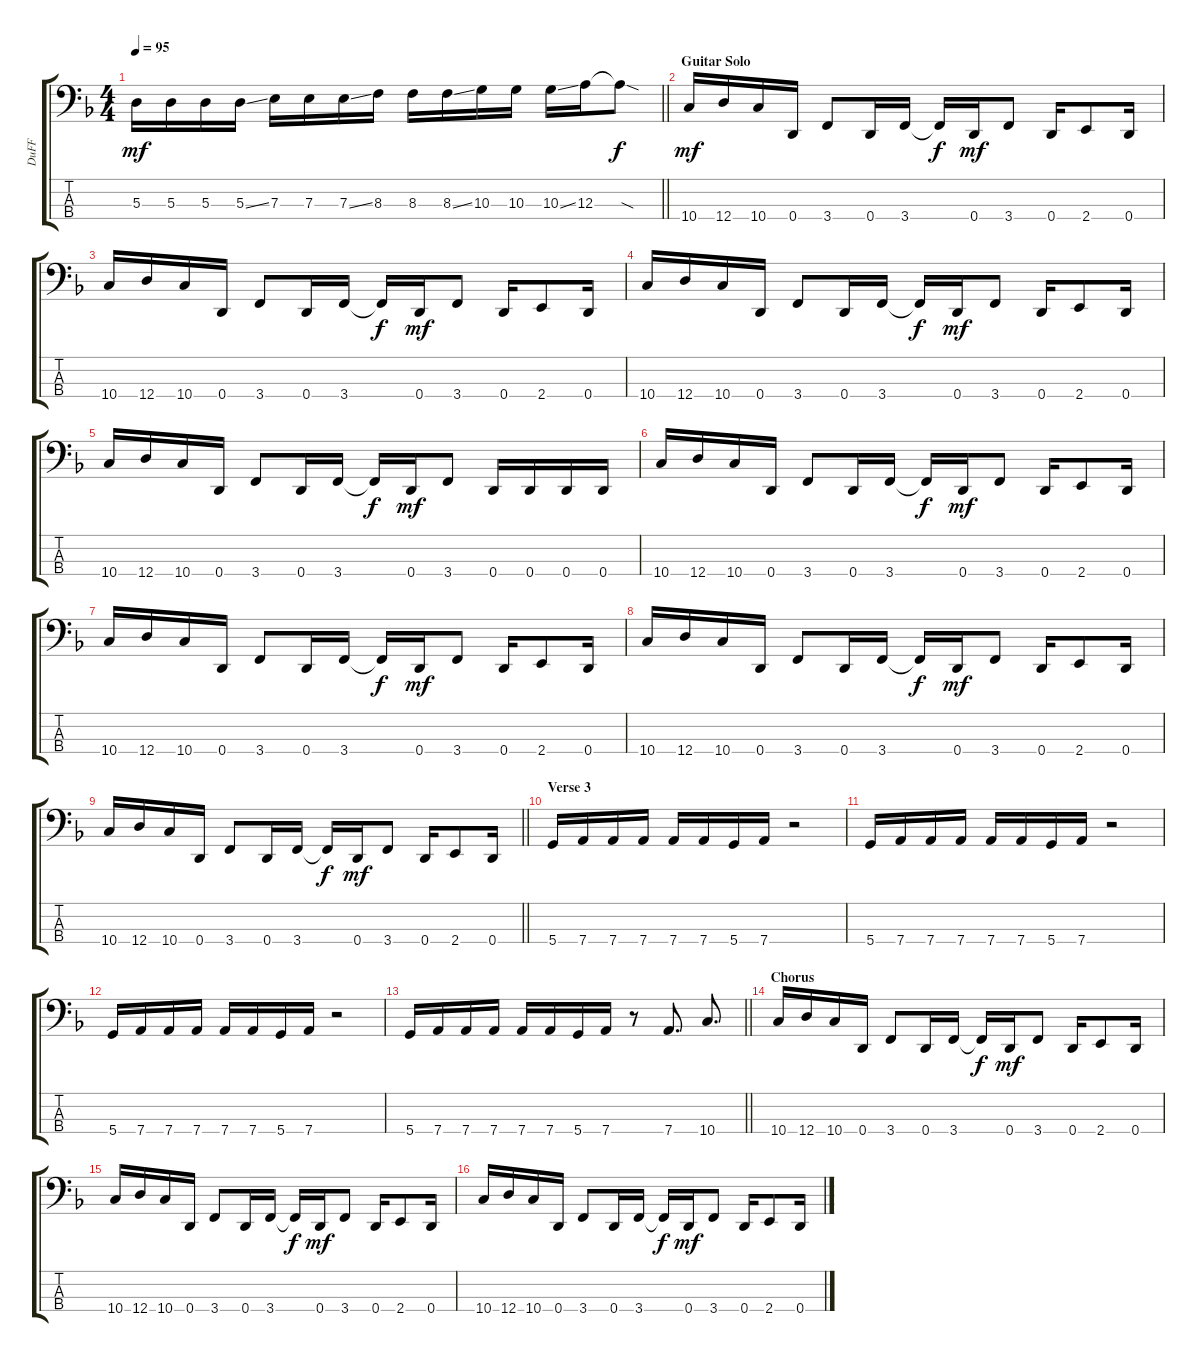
\track ("DuFF" "DuFF") {instrument electricbassfinger}
\staff {score tabs}
\tuning (G2 D2 A1 D1) {hide}
\ts (4 4)
\tempo 95
\clef f4
\barLineRight lightlight
\ks dminor
5.3.16{dy mf} 5.3.16 5.3.16 5.3{ss}.16 7.3.16 7.3.16 7.3{ss}.16 8.3.16 8.3.16 8.3{ss}.16 10.3.16 10.3.16 10.3{ss}.16 12.3.16 12.3{sod t}.8{dy f} |
\section ("" "Guitar Solo")
10.4.16{dy mf} 12.4.16 10.4.16 0.4.16 3.4.8 0.4.16 3.4.16 3.4{t}.16{dy f} 0.4.16{dy mf} 3.4.8 0.4.16 2.4.8 0.4.16 |
10.4.16 12.4.16 10.4.16 0.4.16 3.4.8 0.4.16 3.4.16 3.4{t}.16{dy f} 0.4.16{dy mf} 3.4.8 0.4.16 2.4.8 0.4.16 |
10.4.16 12.4.16 10.4.16 0.4.16 3.4.8 0.4.16 3.4.16 3.4{t}.16{dy f} 0.4.16{dy mf} 3.4.8 0.4.16 2.4.8 0.4.16 |
10.4.16 12.4.16 10.4.16 0.4.16 3.4.8 0.4.16 3.4.16 3.4{t}.16{dy f} 0.4.16{dy mf} 3.4.8 0.4.16 0.4.16 0.4.16 0.4.16 |
10.4.16 12.4.16 10.4.16 0.4.16 3.4.8 0.4.16 3.4.16 3.4{t}.16{dy f} 0.4.16{dy mf} 3.4.8 0.4.16 2.4.8 0.4.16 |
10.4.16 12.4.16 10.4.16 0.4.16 3.4.8 0.4.16 3.4.16 3.4{t}.16{dy f} 0.4.16{dy mf} 3.4.8 0.4.16 2.4.8 0.4.16 |
10.4.16 12.4.16 10.4.16 0.4.16 3.4.8 0.4.16 3.4.16 3.4{t}.16{dy f} 0.4.16{dy mf} 3.4.8 0.4.16 2.4.8 0.4.16 |
\barLineRight lightlight
10.4.16 12.4.16 10.4.16 0.4.16 3.4.8 0.4.16 3.4.16 3.4{t}.16{dy f} 0.4.16{dy mf} 3.4.8 0.4.16 2.4.8 0.4.16 |
\section ("" "Verse 3")
5.4.16 7.4.16 7.4.16 7.4.16 7.4.16 7.4.16 5.4.16 7.4.16 r.2 |
5.4.16 7.4.16 7.4.16 7.4.16 7.4.16 7.4.16 5.4.16 7.4.16 r.2 |
5.4.16 7.4.16 7.4.16 7.4.16 7.4.16 7.4.16 5.4.16 7.4.16 r.2 |
\barLineRight lightlight
5.4.16 7.4.16 7.4.16 7.4.16 7.4.16 7.4.16 5.4.16 7.4.16 r.8 7.4.8{d} 10.4.8{d} |
\section ("" "Chorus")
10.4.16 12.4.16 10.4.16 0.4.16 3.4.8 0.4.16 3.4.16 3.4{t}.16{dy f} 0.4.16{dy mf} 3.4.8 0.4.16 2.4.8 0.4.16 |
10.4.16 12.4.16 10.4.16 0.4.16 3.4.8 0.4.16 3.4.16 3.4{t}.16{dy f} 0.4.16{dy mf} 3.4.8 0.4.16 2.4.8 0.4.16 |
10.4.16 12.4.16 10.4.16 0.4.16 3.4.8 0.4.16 3.4.16 3.4{t}.16{dy f} 0.4.16{dy mf} 3.4.8 0.4.16 2.4.8 0.4.16
